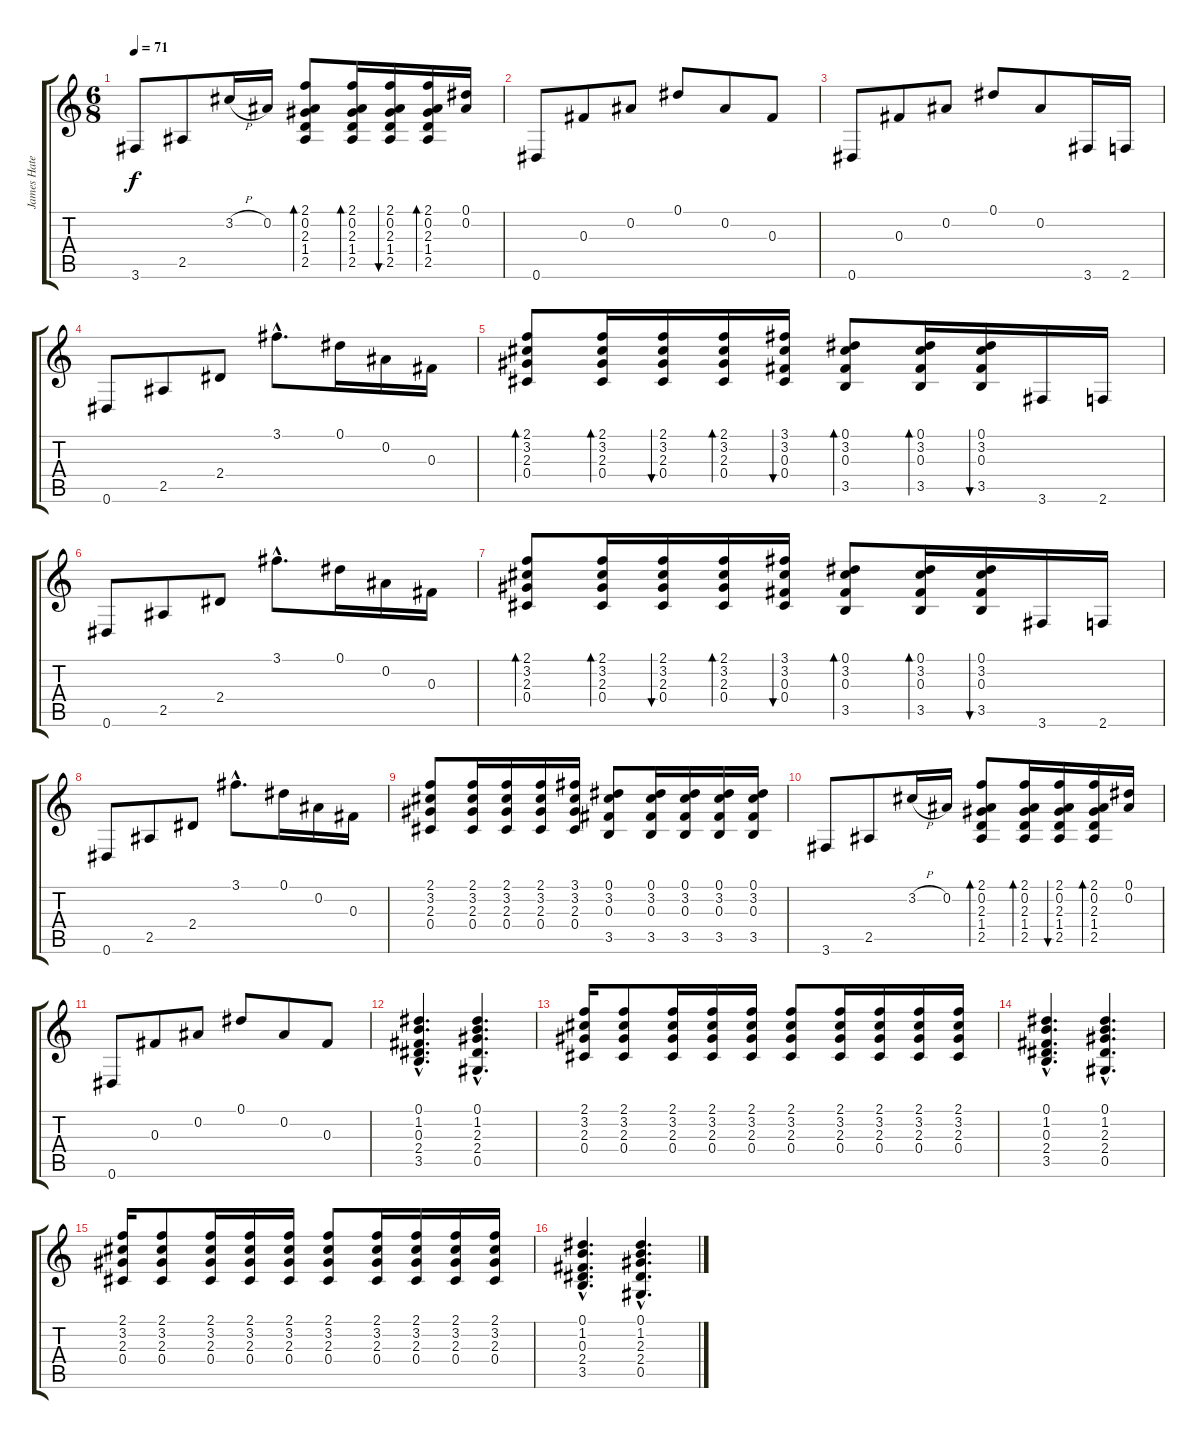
\track ("James Hatefild" "James Hate") {instrument acousticguitarsteel}
\staff {score tabs}
\tuning (Eb4 Bb3 Gb3 Db3 Ab2 Eb2) {hide}
\ts (6 8)
\tempo 71
\clef g2
\ks c
3.6.8{dy f} 2.5.8 3.2{h}.16 0.2.16 (2.1 0.2 2.3 1.4 2.5).8{bd 60} (2.1 0.2 2.3 1.4 2.5).16{bd 60} (2.1 0.2 2.3 1.4 2.5).16{bu 60} (2.1 0.2 2.3 1.4 2.5).16{bd 60} (0.1 0.2).16 |
0.6.8 0.3.8 0.2.8 0.1.8 0.2.8 0.3.8 |
0.6.8 0.3.8 0.2.8 0.1.8 0.2.8 3.6.16 2.6.16 |
0.6.8 2.5.8 2.4.8 3.1{hac}.8{d} 0.1.16 0.2.16 0.3.16 |
(2.1 3.2 2.3 0.4).8{bd 60} (2.1 3.2 2.3 0.4).16{bd 60} (2.1 3.2 2.3 0.4).16{bu 60} (2.1 3.2 2.3 0.4).16{bd 60} (3.1 3.2 0.3 0.4).16{bu 60} (0.1 3.2 0.3 3.5).8{bd 60} (0.1 3.2 0.3 3.5).16{bd 60} (0.1 3.2 0.3 3.5).16{bu 60} 3.6.16 2.6.16 |
0.6.8 2.5.8 2.4.8 3.1{hac}.8{d} 0.1.16 0.2.16 0.3.16 |
(2.1 3.2 2.3 0.4).8{bd 60} (2.1 3.2 2.3 0.4).16{bd 60} (2.1 3.2 2.3 0.4).16{bu 60} (2.1 3.2 2.3 0.4).16{bd 60} (3.1 3.2 0.3 0.4).16{bu 60} (0.1 3.2 0.3 3.5).8{bd 60} (0.1 3.2 0.3 3.5).16{bd 60} (0.1 3.2 0.3 3.5).16{bu 60} 3.6.16 2.6.16 |
0.6.8 2.5.8 2.4.8 3.1{hac}.8{d} 0.1.16 0.2.16 0.3.16 |
(2.1 3.2 2.3 0.4).8 (2.1 3.2 2.3 0.4).16 (2.1 3.2 2.3 0.4).16 (2.1 3.2 2.3 0.4).16 (3.1 3.2 2.3 0.4).16 (0.1 3.2 0.3 3.5).8 (0.1 3.2 0.3 3.5).16 (0.1 3.2 0.3 3.5).16 (0.1 3.2 0.3 3.5).16 (0.1 3.2 0.3 3.5).16 |
3.6.8 2.5.8 3.2{h}.16 0.2.16 (2.1 0.2 2.3 1.4 2.5).8{bd 60} (2.1 0.2 2.3 1.4 2.5).16{bd 60} (2.1 0.2 2.3 1.4 2.5).16{bu 60} (2.1 0.2 2.3 1.4 2.5).16{bd 60} (0.1 0.2).16 |
0.6.8 0.3.8 0.2.8 0.1.8 0.2.8 0.3.8 |
(0.1{hac} 1.2{hac} 0.3{hac} 2.4{hac} 3.5{hac}).4{d} (0.1{hac} 1.2{hac} 2.3{hac} 2.4{hac} 0.5{hac}).4{d} |
(2.1 3.2 2.3 0.4).16 (2.1 3.2 2.3 0.4).8 (2.1 3.2 2.3 0.4).16 (2.1 3.2 2.3 0.4).16 (2.1 3.2 2.3 0.4).16 (2.1 3.2 2.3 0.4).8 (2.1 3.2 2.3 0.4).16 (2.1 3.2 2.3 0.4).16 (2.1 3.2 2.3 0.4).16 (2.1 3.2 2.3 0.4).16 |
(0.1{hac} 1.2{hac} 0.3{hac} 2.4{hac} 3.5{hac}).4{d} (0.1{hac} 1.2{hac} 2.3{hac} 2.4{hac} 0.5{hac}).4{d} |
(2.1 3.2 2.3 0.4).16 (2.1 3.2 2.3 0.4).8 (2.1 3.2 2.3 0.4).16 (2.1 3.2 2.3 0.4).16 (2.1 3.2 2.3 0.4).16 (2.1 3.2 2.3 0.4).8 (2.1 3.2 2.3 0.4).16 (2.1 3.2 2.3 0.4).16 (2.1 3.2 2.3 0.4).16 (2.1 3.2 2.3 0.4).16 |
(0.1{hac} 1.2{hac} 0.3{hac} 2.4{hac} 3.5{hac}).4{d} (0.1{hac} 1.2{hac} 2.3{hac} 2.4{hac} 0.5{hac}).4{d}
